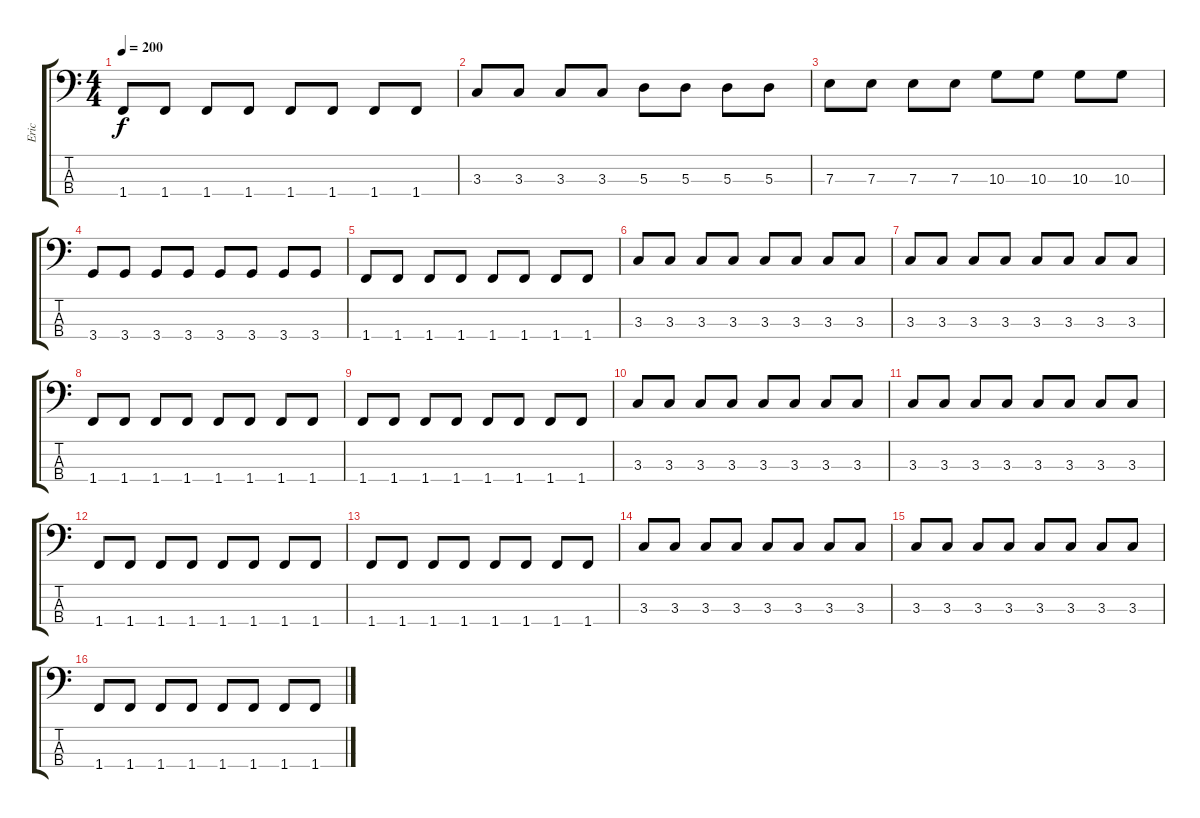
\track ("Eric" "Eric") {instrument electricbasspick}
\staff {score tabs}
\tuning (G2 D2 A1 E1) {hide}
\ts (4 4)
\tempo 200
\clef f4
\ks c
1.4.8{dy f} 1.4.8 1.4.8 1.4.8 1.4.8 1.4.8 1.4.8 1.4.8 |
3.3.8 3.3.8 3.3.8 3.3.8 5.3.8 5.3.8 5.3.8 5.3.8 |
7.3.8 7.3.8 7.3.8 7.3.8 10.3.8 10.3.8 10.3.8 10.3.8 |
3.4.8 3.4.8 3.4.8 3.4.8 3.4.8 3.4.8 3.4.8 3.4.8 |
1.4.8 1.4.8 1.4.8 1.4.8 1.4.8 1.4.8 1.4.8 1.4.8 |
3.3.8 3.3.8 3.3.8 3.3.8 3.3.8 3.3.8 3.3.8 3.3.8 |
3.3.8 3.3.8 3.3.8 3.3.8 3.3.8 3.3.8 3.3.8 3.3.8 |
1.4.8 1.4.8 1.4.8 1.4.8 1.4.8 1.4.8 1.4.8 1.4.8 |
1.4.8 1.4.8 1.4.8 1.4.8 1.4.8 1.4.8 1.4.8 1.4.8 |
3.3.8 3.3.8 3.3.8 3.3.8 3.3.8 3.3.8 3.3.8 3.3.8 |
3.3.8 3.3.8 3.3.8 3.3.8 3.3.8 3.3.8 3.3.8 3.3.8 |
1.4.8 1.4.8 1.4.8 1.4.8 1.4.8 1.4.8 1.4.8 1.4.8 |
1.4.8 1.4.8 1.4.8 1.4.8 1.4.8 1.4.8 1.4.8 1.4.8 |
3.3.8 3.3.8 3.3.8 3.3.8 3.3.8 3.3.8 3.3.8 3.3.8 |
3.3.8 3.3.8 3.3.8 3.3.8 3.3.8 3.3.8 3.3.8 3.3.8 |
1.4.8 1.4.8 1.4.8 1.4.8 1.4.8 1.4.8 1.4.8 1.4.8
